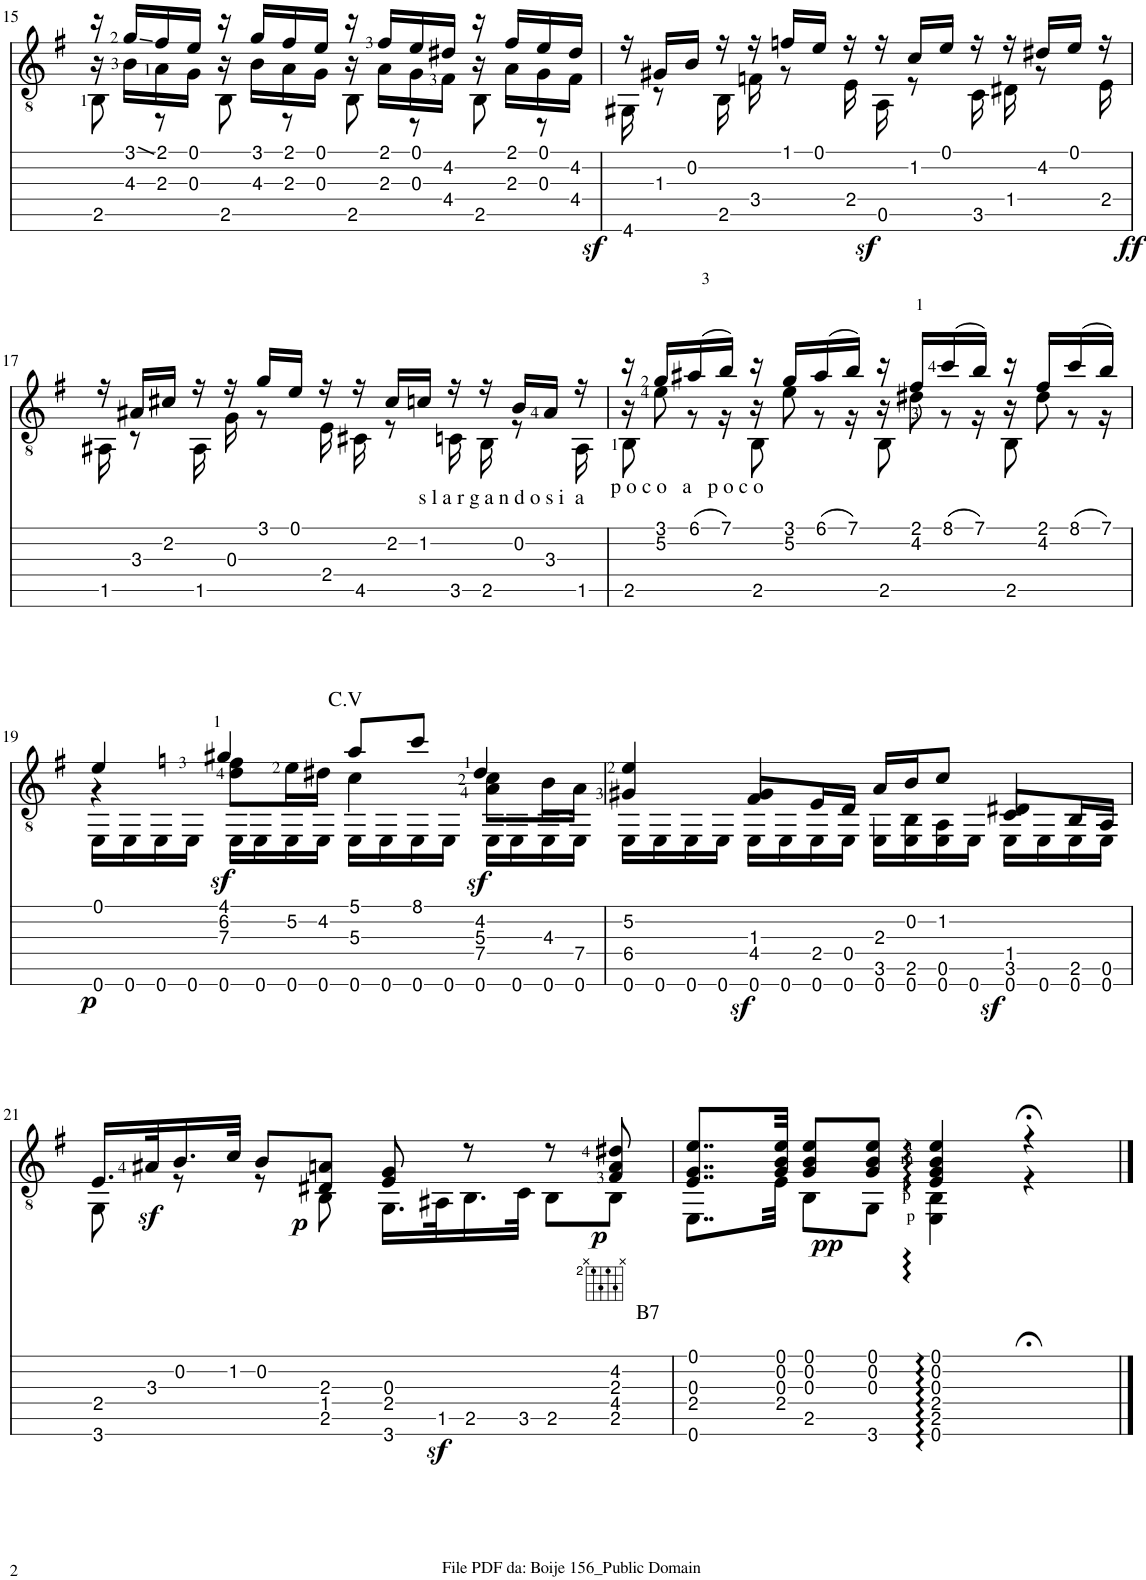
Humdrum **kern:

**kern	**kern	**dynam
*part1	*part1	*part1
*staff2	*staff1	*staff1/2
*I"Guitar	*	*
*I'Guit.	*	*
!!LO:PB:g=z
*	*clefGv2	*
*k[f#]	*k[f#]	*
*M4/4	*M4/4	*
=15	=15	=15
*^	*^	*
*	*^	*	*^	*
16r	16r	8BB	16r	16r	8BB\	.
16gLL	16BLL	.	16g/LL	16B\LL	.	.
16f#	16A	8r	16f#/	16A\	8r	.
16eJJ	16GJJ	.	16e/JJ	16G\JJ	.	.
16r	16r	8BB	16r	16r	8BB\	.
16gLL	16BLL	.	16g/LL	16B\LL	.	.
16f#	16A	8r	16f#/	16A\	8r	.
16eJJ	16GJJ	.	16e/JJ	16G\JJ	.	.
16r	16r	8BB	16r	16r	8BB\	.
16f#LL	16ALL	.	16f#/LL	16A\LL	.	.
16e	16G	8r	16e/	16G\	8r	.
16d#JJ	16F#JJ	.	16d#X/JJ	16F#\JJ	.	.
16r	16r	8BB	16r	16r	8BB\	.
16f#LL	16ALL	.	16f#/LL	16A\LL	.	.
16e	16G	8r	16e/	16G\	8r	.
16d#JJ	16F#JJ	.	16d#/JJ	16F#\JJ	.	.
*	*v	*v	*	*	*	*
*	*	*	*v	*v	*
=16	=16	=16	=16	=16
!	!	!	!	!LO:DY:b=2
16r	16GG#	16r	16GG#X\	sf
16G#LL	8r	16G#X/LL	8r	.
16BJJ	.	16B/JJ	.	.
16r	16BB	16r	16BB\	.
16r	16F	16r	16Fn\	.
16fLL	8r	16fn/LL	8r	.
16eJJ	.	16e/JJ	.	.
16r	16E	16r	16E\	.
!	!	!	!	!LO:DY:b=2
16r	16AA	16r	16AA\	sf
16cLL	8r	16c/LL	8r	.
16eJJ	.	16e/JJ	.	.
16r	16C	16r	16C\	.
16r	16D#	16r	16D#X\	.
16d#LL	8r	16d#X/LL	8r	.
16eJJ	.	16e/JJ	.	.
!	!	!	!	!LO:DY:b=2
16r	16E	16r	16E\	ff
!!LO:LB:g=z	!!
=17	=17	=17	=17	=17
16r	16AA#	16r	16AA#X\	.
16A#LL	8r	16A#X/LL	8r	.
16c#JJ	.	16c#X/JJ	.	.
16r	16AA#	16r	16AA#\	.
16r	16G	16r	16G\	.
16gLL	8r	16g/LL	8r	.
16eJJ	.	16e/JJ	.	.
16r	16E	16r	16E\	.
!	!	!LO:TX:b:t=s l a r g a n d o s i  a	!	!
16r	16C#	16r	16C#X\	.
16c#LL	8r	16c#/LL	8r	.
16cJJ	.	16cn/JJ	.	.
16r	16C	16r	16Cn\	.
16r	16BB	16r	16BB\	.
16BLL	8r	16B/LL	8r	.
16A#JJ	.	16A#/JJ	.	.
16r	16AA#	16r	16AA#\	.
=18	=18	=18	=18	=18
*	*^	*	*^	*
!LO:TX:a:t=p o c o   a   p o c o	!	!	!	!	!	!
16r	16r	8BB	16r	16r	8BB\	.
16gLL	8e	.	16g/LL	8e\	.	.
16a#	.	8r	(16a#X/	.	8r	.
16bJJ	16r	.	16b/JJ)	16r	.	.
16r	16r	8BB	16r	16r	8BB\	.
16gLL	8e	.	16g/LL	8e\	.	.
16a#	.	8r	(16a#/	.	8r	.
16bJJ	16r	.	16b/JJ)	16r	.	.
16r	16r	8BB	16r	16r	8BB\	.
16f#LL	8d#	.	16f#/LL	8d#X\	.	.
16cc	.	8r	(16cc/	.	8r	.
16bJJ	16r	.	16b/JJ)	16r	.	.
16r	16r	8BB	16r	16r	8BB\	.
16f#LL	8d#	.	16f#/LL	8d#\	.	.
16cc	.	8r	(16cc/	.	8r	.
16bJJ	16r	.	16b/JJ)	16r	.	.
!!LO:LB:g=z	!!	!!
=19	=19	=19	=19	=19	=19	=19
!	!	!	!	!	!	!LO:DY:b=2
4e	4r	16EELL	4e/	4r	16EE\LL	p
.	.	16EEJ	.	.	16EE\	.
.	.	16EEL	.	.	16EE\	.
.	.	16EEJJ	.	.	16EE\JJ	.
!	!	!	!	!	!	!LO:DY:b
4g#	8d\ 8f\L	16EELL	4g#X/	8d\ 8fn\L	16EE\LL	sf
.	.	16EEJ	.	.	16EE\	.
.	16eL	16EEL	.	16e\L	16EE\	.
.	16d#JJ	16EEJJ	.	16d#X\JJ	16EE\JJ	.
!	!	!	!LO:TX:a:t=C.V	!	!	!
8aL	4c	16EELL	8a/L	4c\	16EE\LL	.
.	.	16EEJ	.	.	16EE\	.
8ccJ	.	16EEL	8cc/J	.	16EE\	.
.	.	16EEJJ	.	.	16EE\JJ	.
!	!	!	!	!	!	!LO:DY:b
4d#	8A\ 8c\L	16EELL	4d#/	8A\ 8c\L	16EE\LL	sf
.	.	16EEJ	.	.	16EE\	.
.	16BL	16EEL	.	16B\L	16EE\	.
.	16AJJ	16EEJJ	.	16A\JJ	16EE\JJ	.
=20	=20	=20	=20	=20	=20	=20
4G# 4e	4ryy	16EELL	4G#X/ 4e/	4ryy	16EE\LL	.
.	.	16EEJ	.	.	16EE\	.
.	.	16EEL	.	.	16EE\	.
.	.	16EEJJ	.	.	16EE\JJ	.
!	!	!	!	!	!	!LO:DY:b=2
4G#	8F#L	16EELL	4G#/	8F#/L	16EE\LL	sf
.	.	16EEJ	.	.	16EE\	.
.	16EL	16EEL	.	16E/L	16EE\	.
.	16DJJ	16EEJJ	.	16D/JJ	16EE\JJ	.
16ALL	4ryy	16EE\ 16C\LL	16A/LL	4ryy	16EE\ 16C\LL	.
16BJ	.	16EE\ 16BB\J	16B/J	.	16EE\ 16BB\	.
8cJ	.	16EE\ 16AA\L	8c/J	.	16EE\ 16AA\	.
.	.	16EEJJ	.	.	16EE\JJ	.
!	!	!	!	!	!	!LO:DY:b=2
4D#	8CL	16EELL	4D#X/	8C/L	16EE\LL	sf
.	.	16EEJ	.	.	16EE\	.
.	16BBL	16EEL	.	16BB/L	16EE\	.
.	16AAJJ	16EEJJ	.	16AA/JJ	16EE\JJ	.
*	*v	*v	*	*	*	*
*	*	*	*v	*v	*
!!LO:LB:g=z
=21	=21	=21	=21	=21
16.ELL	8GG	16.E/LL	8GG\	.
!	!	!	!	!LO:DY:b
32A#Jk	.	32A#X/K	.	sf
16.BL	8r	16.B/	8r	.
32cJJk	.	32c/JJk	.	.
8BL	8r	8B/L	8r	.
!	!	!	!	!LO:DY:b
8D#\ 8A\J	8BB	8D#X/ 8An/J	8BB\	p
8E 8G	16.GGLL	8E/ 8G/	16.GG\LL	.
!	!	!	!	!LO:DY:b=2
.	32AA#Jk	.	32AA#X\K	sf
8r	16.BBL	8r	16.BB\	.
.	32CJJk	.	32C\JJk	.
8r	8BBL	8r	8BB\L	.
!LO:TX:a:t=B7	!	!	!	!
!	!	!	!	!LO:DY:b
8F# 8A 8d#	8BBJ	8F#/ 8A/ 8d#X/	8BB\J	p
=22	=22	=22	=22	=22
8..E\ 8..G\ 8..e\L	8..EEL	8..E/ 8..G/ 8..e/L	8..EE\L	.
32G\ 32B\ 32e\Jkk	32EJkk	32G/ 32B/ 32e/Jkk	32E\Jkk	.
!	!	!	!	!LO:DY:b
8G\ 8B\ 8e\L	8BBL	8G/ 8B/ 8e/L	8BB\L	pp
8G\ 8B\ 8e\J	8GGJ	8G/ 8B/ 8e/J	8GG\J	.
4E: 4G: 4B: 4e:	4EE: 4BB:	4E/: 4G/: 4B/: 4e/:	4EE\: 4BB\:	.
4r;<	4r	4r;<	4r	.
*v	*v	*	*	*
*	*v	*v	*
==	==	==
*-	*-	*-
